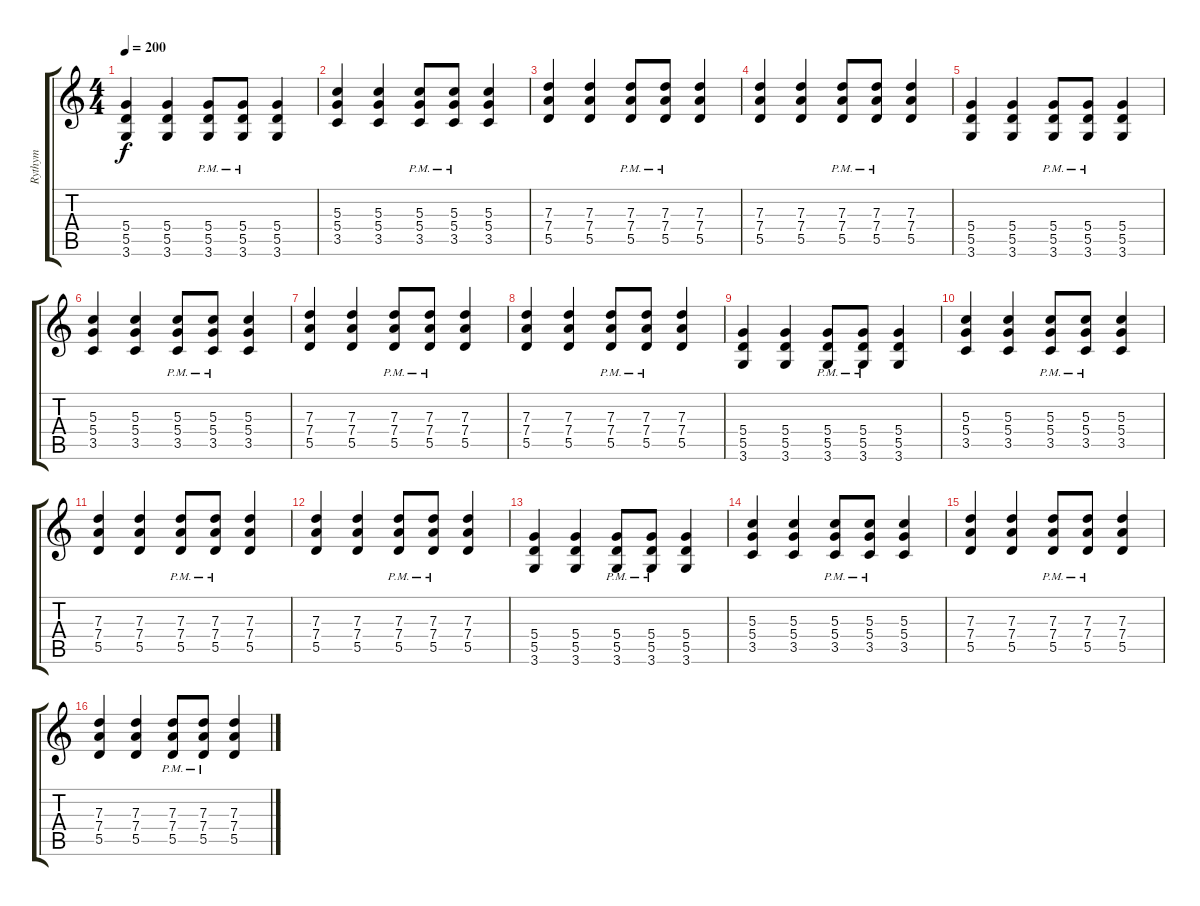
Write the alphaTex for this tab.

\track ("Rythym" "Rythym") {instrument overdrivenguitar}
\staff {score tabs}
\tuning (E4 B3 G3 D3 A2 E2) {hide}
\ts (4 4)
\tempo 200
\clef g2
\ks c
(5.4 5.5 3.6).4{dy f} (5.4 5.5 3.6).4 (5.4{pm} 5.5{pm} 3.6{pm}).8 (5.4{pm} 5.5{pm} 3.6{pm}).8 (5.4 5.5 3.6).4 |
(5.3 5.4 3.5).4 (5.3 5.4 3.5).4 (5.3{pm} 5.4{pm} 3.5{pm}).8 (5.3{pm} 5.4{pm} 3.5{pm}).8 (5.3 5.4 3.5).4 |
(7.3 7.4 5.5).4 (7.3 7.4 5.5).4 (7.3{pm} 7.4{pm} 5.5{pm}).8 (7.3{pm} 7.4{pm} 5.5{pm}).8 (7.3 7.4 5.5).4 |
(7.3 7.4 5.5).4 (7.3 7.4 5.5).4 (7.3{pm} 7.4{pm} 5.5{pm}).8 (7.3{pm} 7.4{pm} 5.5{pm}).8 (7.3 7.4 5.5).4 |
(5.4 5.5 3.6).4 (5.4 5.5 3.6).4 (5.4{pm} 5.5{pm} 3.6{pm}).8 (5.4{pm} 5.5{pm} 3.6{pm}).8 (5.4 5.5 3.6).4 |
(5.3 5.4 3.5).4 (5.3 5.4 3.5).4 (5.3{pm} 5.4{pm} 3.5{pm}).8 (5.3{pm} 5.4{pm} 3.5{pm}).8 (5.3 5.4 3.5).4 |
(7.3 7.4 5.5).4 (7.3 7.4 5.5).4 (7.3{pm} 7.4{pm} 5.5{pm}).8 (7.3{pm} 7.4{pm} 5.5{pm}).8 (7.3 7.4 5.5).4 |
(7.3 7.4 5.5).4 (7.3 7.4 5.5).4 (7.3{pm} 7.4{pm} 5.5{pm}).8 (7.3{pm} 7.4{pm} 5.5{pm}).8 (7.3 7.4 5.5).4 |
(5.4 5.5 3.6).4 (5.4 5.5 3.6).4 (5.4{pm} 5.5{pm} 3.6{pm}).8 (5.4{pm} 5.5{pm} 3.6{pm}).8 (5.4 5.5 3.6).4 |
(5.3 5.4 3.5).4 (5.3 5.4 3.5).4 (5.3{pm} 5.4{pm} 3.5{pm}).8 (5.3{pm} 5.4{pm} 3.5{pm}).8 (5.3 5.4 3.5).4 |
(7.3 7.4 5.5).4 (7.3 7.4 5.5).4 (7.3{pm} 7.4{pm} 5.5{pm}).8 (7.3{pm} 7.4{pm} 5.5{pm}).8 (7.3 7.4 5.5).4 |
(7.3 7.4 5.5).4 (7.3 7.4 5.5).4 (7.3{pm} 7.4{pm} 5.5{pm}).8 (7.3{pm} 7.4{pm} 5.5{pm}).8 (7.3 7.4 5.5).4 |
(5.4 5.5 3.6).4 (5.4 5.5 3.6).4 (5.4{pm} 5.5{pm} 3.6{pm}).8 (5.4{pm} 5.5{pm} 3.6{pm}).8 (5.4 5.5 3.6).4 |
(5.3 5.4 3.5).4 (5.3 5.4 3.5).4 (5.3{pm} 5.4{pm} 3.5{pm}).8 (5.3{pm} 5.4{pm} 3.5{pm}).8 (5.3 5.4 3.5).4 |
(7.3 7.4 5.5).4 (7.3 7.4 5.5).4 (7.3{pm} 7.4{pm} 5.5{pm}).8 (7.3{pm} 7.4{pm} 5.5{pm}).8 (7.3 7.4 5.5).4 |
(7.3 7.4 5.5).4 (7.3 7.4 5.5).4 (7.3{pm} 7.4{pm} 5.5{pm}).8 (7.3{pm} 7.4{pm} 5.5{pm}).8 (7.3 7.4 5.5).4
